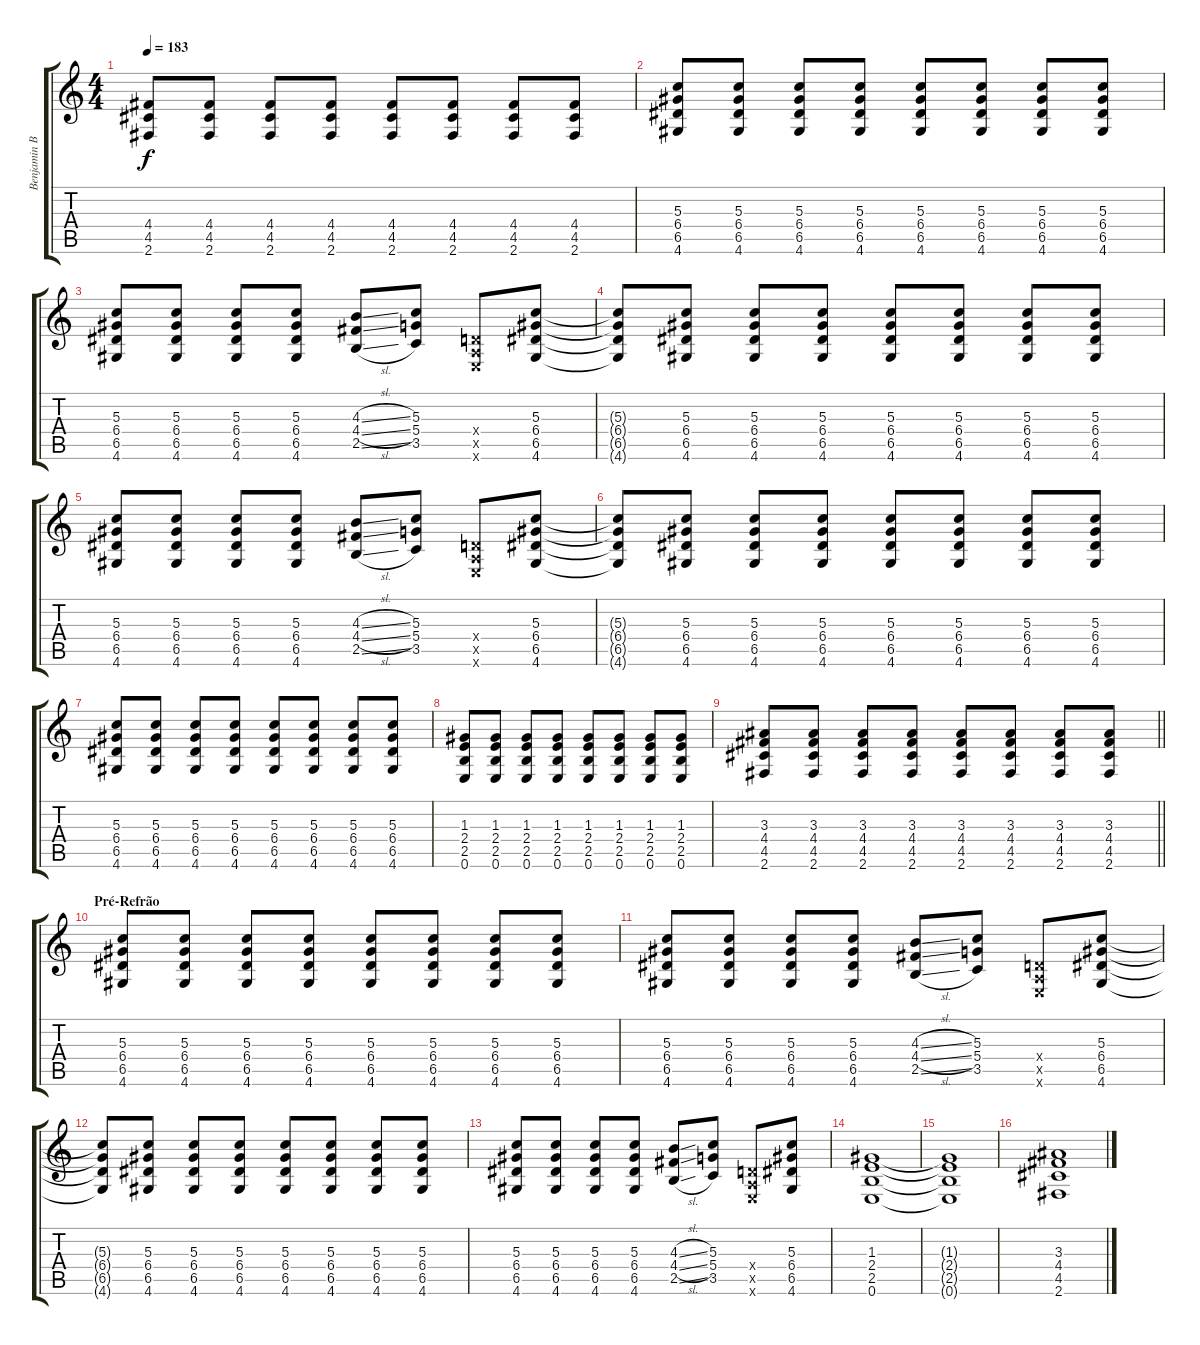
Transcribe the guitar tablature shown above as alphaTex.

\track ("Benjamin Burnley" "Benjamin B") {instrument distortionguitar}
\staff {score tabs}
\tuning (E4 B3 G3 D3 A2 E2) {hide}
\ts (4 4)
\tempo 183
\clef g2
\ks c
(4.4 4.5 2.6).8{dy f} (4.4 4.5 2.6).8 (4.4 4.5 2.6).8 (4.4 4.5 2.6).8 (4.4 4.5 2.6).8 (4.4 4.5 2.6).8 (4.4 4.5 2.6).8 (4.4 4.5 2.6).8 |
(5.3 6.4 6.5 4.6).8 (5.3 6.4 6.5 4.6).8 (5.3 6.4 6.5 4.6).8 (5.3 6.4 6.5 4.6).8 (5.3 6.4 6.5 4.6).8 (5.3 6.4 6.5 4.6).8 (5.3 6.4 6.5 4.6).8 (5.3 6.4 6.5 4.6).8 |
(5.3 6.4 6.5 4.6).8 (5.3 6.4 6.5 4.6).8 (5.3 6.4 6.5 4.6).8 (5.3 6.4 6.5 4.6).8 (4.3{sl} 4.4{sl} 2.5{sl}).8 (5.3 5.4 3.5).8 (0.4{x} 0.5{x} 0.6{x}).8 (5.3 6.4 6.5 4.6).8 |
(5.3{t} 6.4{t} 6.5{t} 4.6{t}).8 (5.3 6.4 6.5 4.6).8 (5.3 6.4 6.5 4.6).8 (5.3 6.4 6.5 4.6).8 (5.3 6.4 6.5 4.6).8 (5.3 6.4 6.5 4.6).8 (5.3 6.4 6.5 4.6).8 (5.3 6.4 6.5 4.6).8 |
(5.3 6.4 6.5 4.6).8 (5.3 6.4 6.5 4.6).8 (5.3 6.4 6.5 4.6).8 (5.3 6.4 6.5 4.6).8 (4.3{sl} 4.4{sl} 2.5{sl}).8 (5.3 5.4 3.5).8 (0.4{x} 0.5{x} 0.6{x}).8 (5.3 6.4 6.5 4.6).8 |
(5.3{t} 6.4{t} 6.5{t} 4.6{t}).8 (5.3 6.4 6.5 4.6).8 (5.3 6.4 6.5 4.6).8 (5.3 6.4 6.5 4.6).8 (5.3 6.4 6.5 4.6).8 (5.3 6.4 6.5 4.6).8 (5.3 6.4 6.5 4.6).8 (5.3 6.4 6.5 4.6).8 |
(5.3 6.4 6.5 4.6).8 (5.3 6.4 6.5 4.6).8 (5.3 6.4 6.5 4.6).8 (5.3 6.4 6.5 4.6).8 (5.3 6.4 6.5 4.6).8 (5.3 6.4 6.5 4.6).8 (5.3 6.4 6.5 4.6).8 (5.3 6.4 6.5 4.6).8 |
(1.3 2.4 2.5 0.6).8 (1.3 2.4 2.5 0.6).8 (1.3 2.4 2.5 0.6).8 (1.3 2.4 2.5 0.6).8 (1.3 2.4 2.5 0.6).8 (1.3 2.4 2.5 0.6).8 (1.3 2.4 2.5 0.6).8 (1.3 2.4 2.5 0.6).8 |
\barLineRight lightlight
(3.3 4.4 4.5 2.6).8 (3.3 4.4 4.5 2.6).8 (3.3 4.4 4.5 2.6).8 (3.3 4.4 4.5 2.6).8 (3.3 4.4 4.5 2.6).8 (3.3 4.4 4.5 2.6).8 (3.3 4.4 4.5 2.6).8 (3.3 4.4 4.5 2.6).8 |
\section ("" "Pré-Refrão")
(5.3 6.4 6.5 4.6).8 (5.3 6.4 6.5 4.6).8 (5.3 6.4 6.5 4.6).8 (5.3 6.4 6.5 4.6).8 (5.3 6.4 6.5 4.6).8 (5.3 6.4 6.5 4.6).8 (5.3 6.4 6.5 4.6).8 (5.3 6.4 6.5 4.6).8 |
(5.3 6.4 6.5 4.6).8 (5.3 6.4 6.5 4.6).8 (5.3 6.4 6.5 4.6).8 (5.3 6.4 6.5 4.6).8 (4.3{sl} 4.4{sl} 2.5{sl}).8 (5.3 5.4 3.5).8 (0.4{x} 0.5{x} 0.6{x}).8 (5.3 6.4 6.5 4.6).8 |
(5.3{t} 6.4{t} 6.5{t} 4.6{t}).8 (5.3 6.4 6.5 4.6).8 (5.3 6.4 6.5 4.6).8 (5.3 6.4 6.5 4.6).8 (5.3 6.4 6.5 4.6).8 (5.3 6.4 6.5 4.6).8 (5.3 6.4 6.5 4.6).8 (5.3 6.4 6.5 4.6).8 |
(5.3 6.4 6.5 4.6).8 (5.3 6.4 6.5 4.6).8 (5.3 6.4 6.5 4.6).8 (5.3 6.4 6.5 4.6).8 (4.3{sl} 4.4{sl} 2.5{sl}).8 (5.3 5.4 3.5).8 (0.4{x} 0.5{x} 0.6{x}).8 (5.3 6.4 6.5 4.6).8 |
(1.3 2.4 2.5 0.6).1 |
(1.3{t} 2.4{t} 2.5{t} 0.6{t}).1 |
(3.3 4.4 4.5 2.6).1
